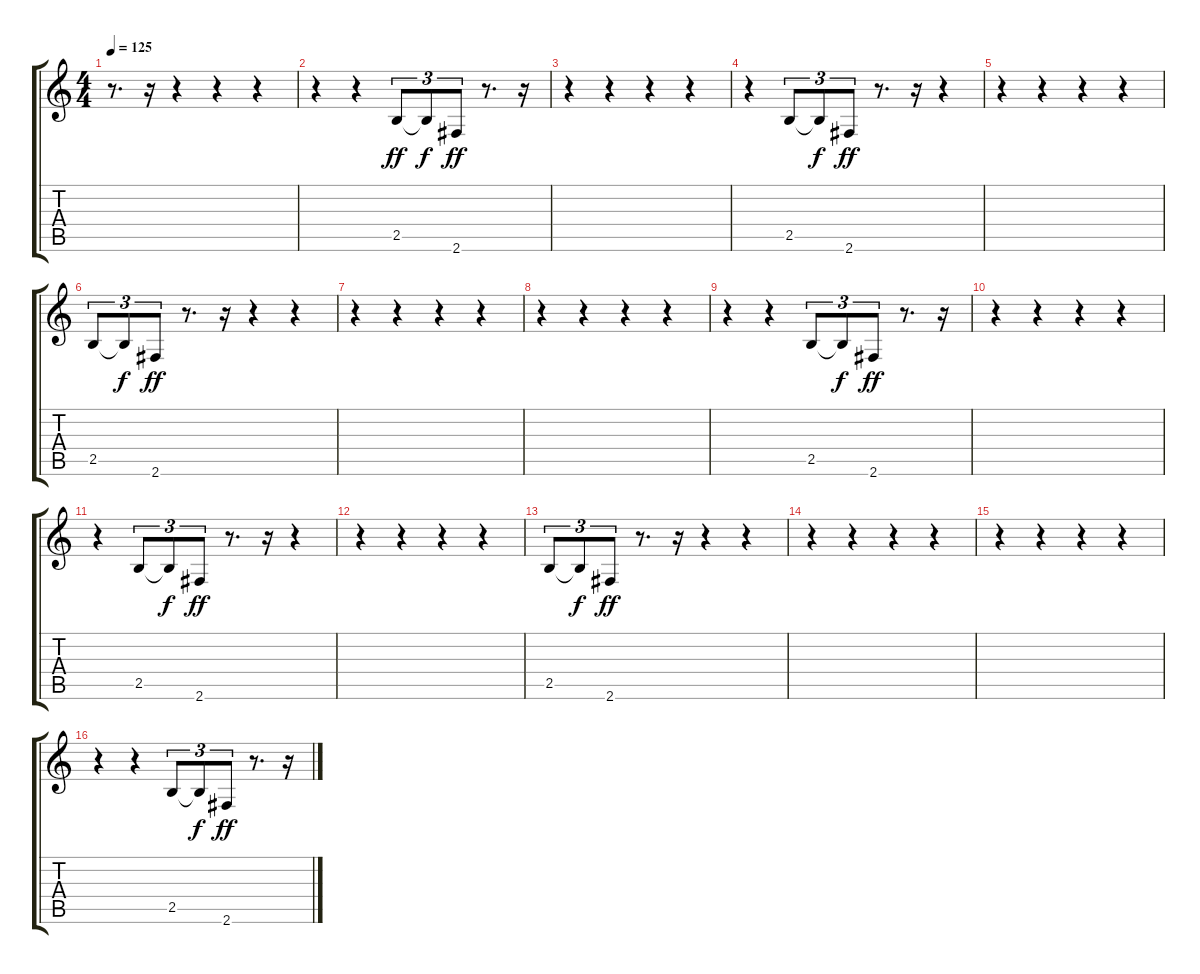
\track "" {instrument electricbasspick}
\staff {score tabs}
\tuning (E4 B3 G3 D3 A2 E2) {hide}
\ts (4 4)
\tempo 125
\clef g2
\ks c
r.8{d dy ff} r.16 r.4 r.4 r.4 |
r.4 r.4 2.5.8{tu (3 2)} 2.5{t}.8{tu (3 2) dy f} 2.6.8{tu (3 2) dy ff} r.8{d} r.16 |
r.4 r.4 r.4 r.4 |
r.4 2.5.8{tu (3 2)} 2.5{t}.8{tu (3 2) dy f} 2.6.8{tu (3 2) dy ff} r.8{d} r.16 r.4 |
r.4 r.4 r.4 r.4 |
2.5.8{tu (3 2)} 2.5{t}.8{tu (3 2) dy f} 2.6.8{tu (3 2) dy ff} r.8{d} r.16 r.4 r.4 |
r.4 r.4 r.4 r.4 |
r.4 r.4 r.4 r.4 |
r.4 r.4 2.5.8{tu (3 2)} 2.5{t}.8{tu (3 2) dy f} 2.6.8{tu (3 2) dy ff} r.8{d} r.16 |
r.4 r.4 r.4 r.4 |
r.4 2.5.8{tu (3 2)} 2.5{t}.8{tu (3 2) dy f} 2.6.8{tu (3 2) dy ff} r.8{d} r.16 r.4 |
r.4 r.4 r.4 r.4 |
2.5.8{tu (3 2)} 2.5{t}.8{tu (3 2) dy f} 2.6.8{tu (3 2) dy ff} r.8{d} r.16 r.4 r.4 |
r.4 r.4 r.4 r.4 |
r.4 r.4 r.4 r.4 |
r.4 r.4 2.5.8{tu (3 2)} 2.5{t}.8{tu (3 2) dy f} 2.6.8{tu (3 2) dy ff} r.8{d} r.16
